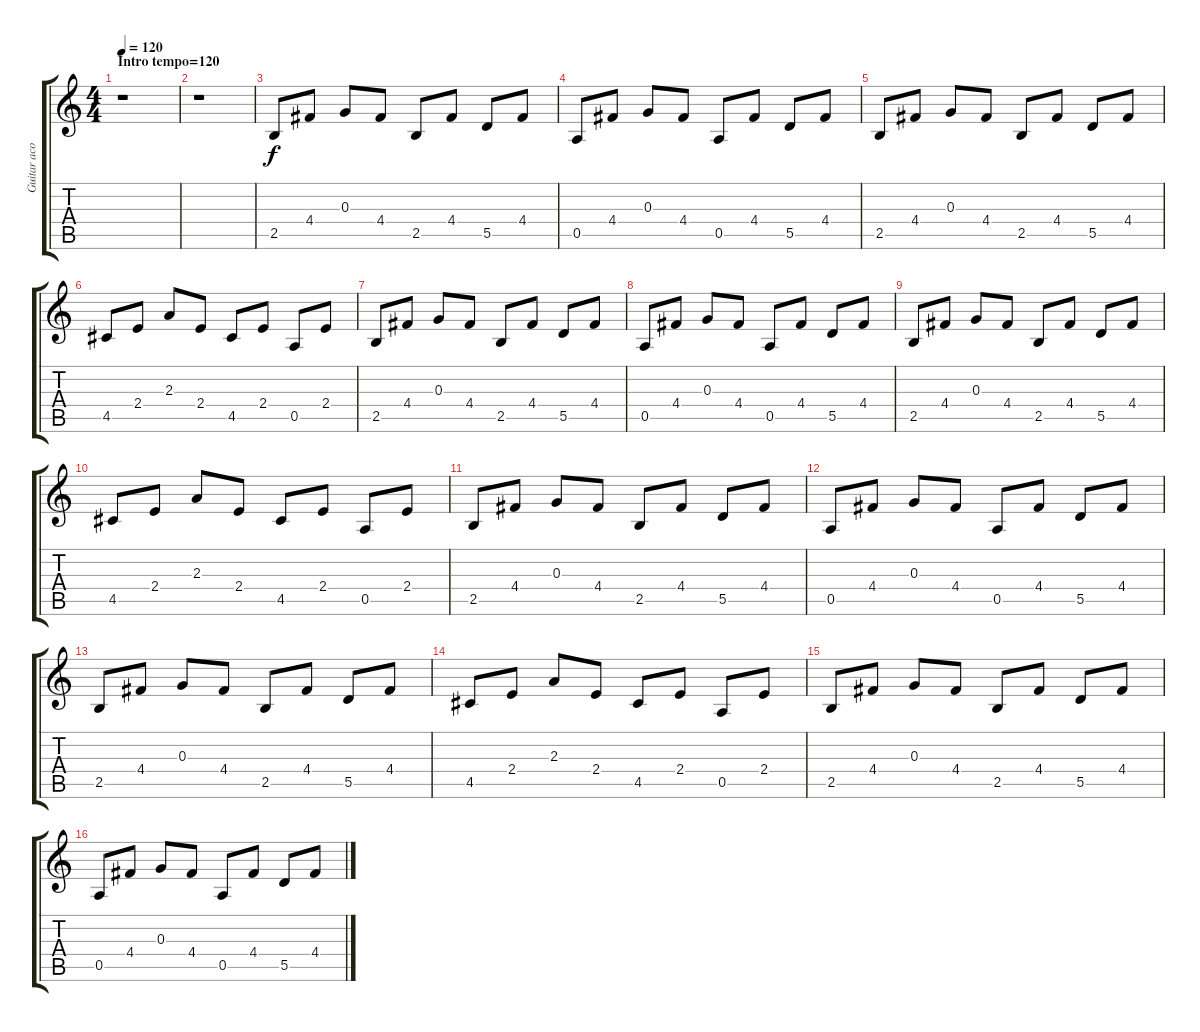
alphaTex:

\track ("Guitar acoustic 2" "Guitar aco") {instrument acousticguitarsteel}
\staff {score tabs}
\tuning (E4 B3 G3 D3 A2 E2) {hide}
\ts (4 4)
\section ("" "Intro tempo=120")
\tempo 120
\clef g2
\ks c
r.1{dy f instrument acousticguitarsteel} |
r.1 |
2.5.8 4.4.8 0.3.8 4.4.8 2.5.8 4.4.8 5.5.8 4.4.8 |
0.5.8 4.4.8 0.3.8 4.4.8 0.5.8 4.4.8 5.5.8 4.4.8 |
2.5.8 4.4.8 0.3.8 4.4.8 2.5.8 4.4.8 5.5.8 4.4.8 |
4.5.8 2.4.8 2.3.8 2.4.8 4.5.8 2.4.8 0.5.8 2.4.8 |
2.5.8 4.4.8 0.3.8 4.4.8 2.5.8 4.4.8 5.5.8 4.4.8 |
0.5.8 4.4.8 0.3.8 4.4.8 0.5.8 4.4.8 5.5.8 4.4.8 |
2.5.8 4.4.8 0.3.8 4.4.8 2.5.8 4.4.8 5.5.8 4.4.8 |
4.5.8 2.4.8 2.3.8 2.4.8 4.5.8 2.4.8 0.5.8 2.4.8 |
2.5.8 4.4.8 0.3.8 4.4.8 2.5.8 4.4.8 5.5.8 4.4.8 |
0.5.8 4.4.8 0.3.8 4.4.8 0.5.8 4.4.8 5.5.8 4.4.8 |
2.5.8 4.4.8 0.3.8 4.4.8 2.5.8 4.4.8 5.5.8 4.4.8 |
4.5.8 2.4.8 2.3.8 2.4.8 4.5.8 2.4.8 0.5.8 2.4.8 |
2.5.8 4.4.8 0.3.8 4.4.8 2.5.8 4.4.8 5.5.8 4.4.8 |
0.5.8 4.4.8 0.3.8 4.4.8 0.5.8 4.4.8 5.5.8 4.4.8
